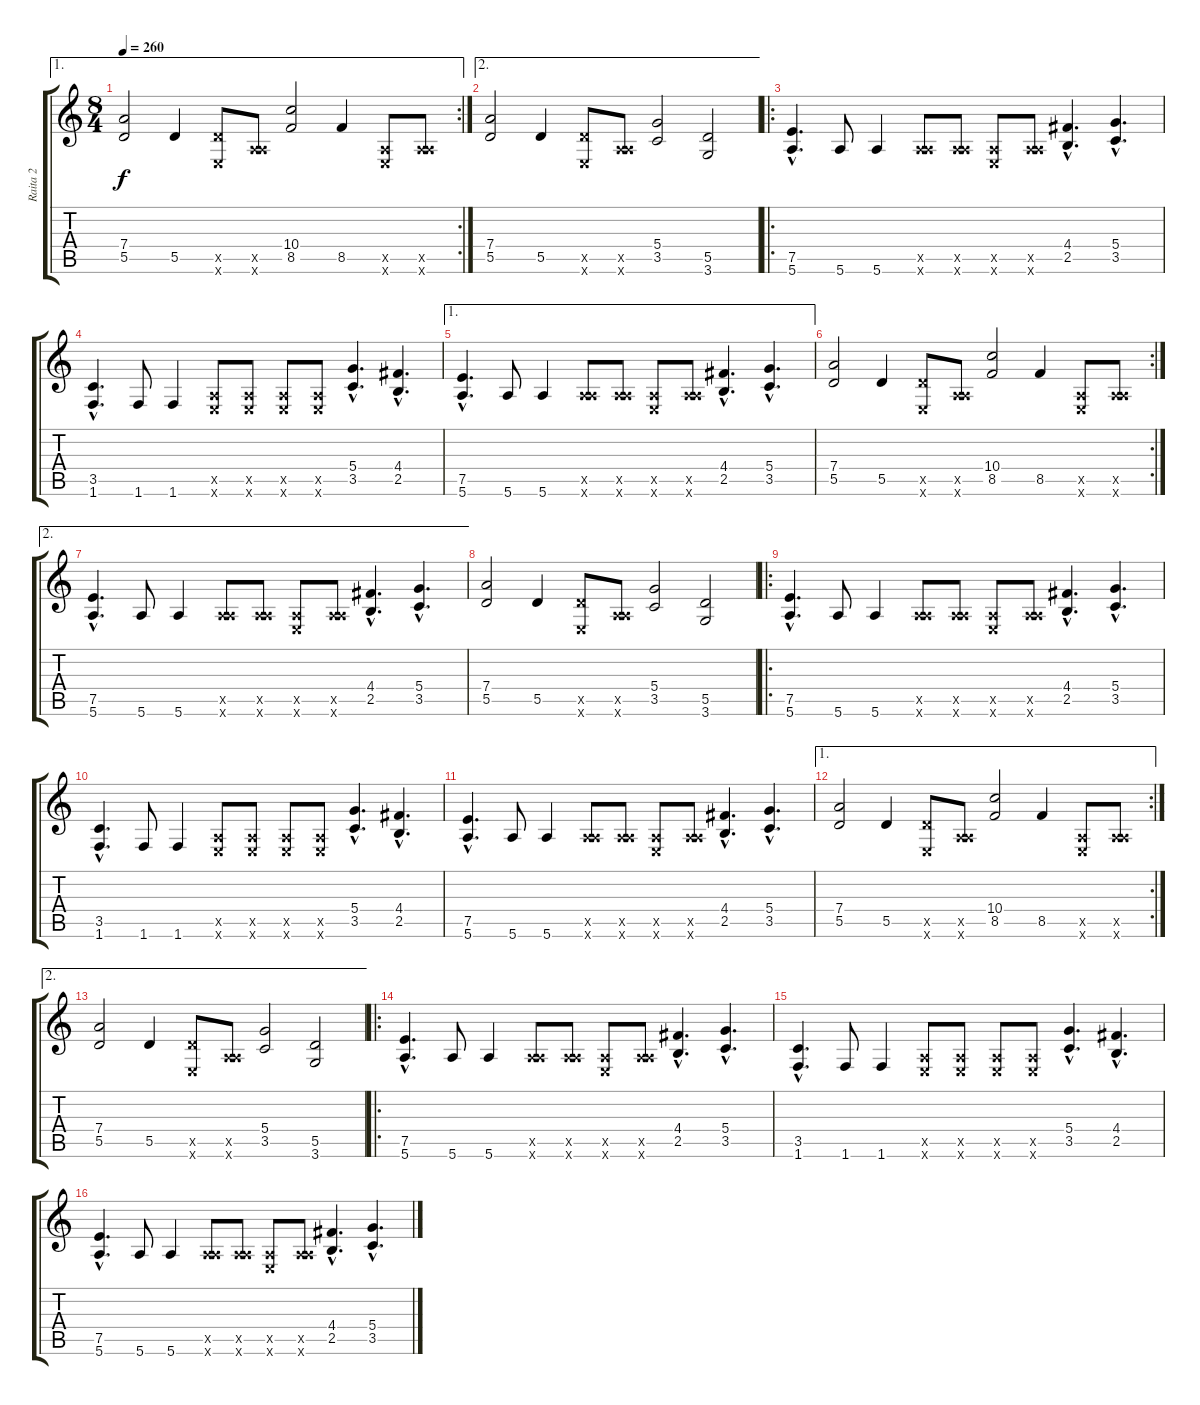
\track ("Raita 2" "Raita 2") {instrument distortionguitar}
\staff {score tabs}
\tuning (E4 B3 G3 D3 A2 E2) {hide}
\ae 1
\rc 2
\ts (8 4)
\tempo 260
\clef g2
\ks c
(7.4 5.5).2{dy f} 5.5.4 (5.5{x} 0.6{x}).8 (0.5{x} 5.6{x}).8 (10.4 8.5).2 8.5.4 (0.5{x} 0.6{x}).8 (0.5{x} 5.6{x}).8 |
\ae 2
(7.4 5.5).2 5.5.4 (5.5{x} 0.6{x}).8 (0.5{x} 5.6{x}).8 (5.4 3.5).2 (5.5 3.6).2 |
\ro
(7.5{hac} 5.6{hac}).4{d} 5.6.8 5.6.4 (0.5{x} 5.6{x}).8 (0.5{x} 5.6{x}).8 (0.5{x} 0.6{x}).8 (0.5{x} 5.6{x}).8 (4.4{hac} 2.5{hac}).4{d} (5.4{hac} 3.5{hac}).4{d} |
(3.5{hac} 1.6{hac}).4{d} 1.6.8 1.6.4 (0.5{x} 0.6{x}).8 (0.5{x} 0.6{x}).8 (0.5{x} 0.6{x}).8 (0.5{x} 0.6{x}).8 (5.4{hac} 3.5{hac}).4{d} (4.4{hac} 2.5{hac}).4{d} |
\ae 1
(7.5{hac} 5.6{hac}).4{d} 5.6.8 5.6.4 (0.5{x} 5.6{x}).8 (0.5{x} 5.6{x}).8 (0.5{x} 0.6{x}).8 (0.5{x} 5.6{x}).8 (4.4{hac} 2.5{hac}).4{d} (5.4{hac} 3.5{hac}).4{d} |
\rc 2
(7.4 5.5).2 5.5.4 (5.5{x} 0.6{x}).8 (0.5{x} 5.6{x}).8 (10.4 8.5).2 8.5.4 (0.5{x} 0.6{x}).8 (0.5{x} 5.6{x}).8 |
\ae 2
(7.5{hac} 5.6{hac}).4{d} 5.6.8 5.6.4 (0.5{x} 5.6{x}).8 (0.5{x} 5.6{x}).8 (0.5{x} 0.6{x}).8 (0.5{x} 5.6{x}).8 (4.4{hac} 2.5{hac}).4{d} (5.4{hac} 3.5{hac}).4{d} |
(7.4 5.5).2 5.5.4 (5.5{x} 0.6{x}).8 (0.5{x} 5.6{x}).8 (5.4 3.5).2 (5.5 3.6).2 |
\ro
(7.5{hac} 5.6{hac}).4{d} 5.6.8 5.6.4 (0.5{x} 5.6{x}).8 (0.5{x} 5.6{x}).8 (0.5{x} 0.6{x}).8 (0.5{x} 5.6{x}).8 (4.4{hac} 2.5{hac}).4{d} (5.4{hac} 3.5{hac}).4{d} |
(3.5{hac} 1.6{hac}).4{d} 1.6.8 1.6.4 (0.5{x} 0.6{x}).8 (0.5{x} 0.6{x}).8 (0.5{x} 0.6{x}).8 (0.5{x} 0.6{x}).8 (5.4{hac} 3.5{hac}).4{d} (4.4{hac} 2.5{hac}).4{d} |
(7.5{hac} 5.6{hac}).4{d} 5.6.8 5.6.4 (0.5{x} 5.6{x}).8 (0.5{x} 5.6{x}).8 (0.5{x} 0.6{x}).8 (0.5{x} 5.6{x}).8 (4.4{hac} 2.5{hac}).4{d} (5.4{hac} 3.5{hac}).4{d} |
\ae 1
\rc 2
(7.4 5.5).2 5.5.4 (5.5{x} 0.6{x}).8 (0.5{x} 5.6{x}).8 (10.4 8.5).2 8.5.4 (0.5{x} 0.6{x}).8 (0.5{x} 5.6{x}).8 |
\ae 2
(7.4 5.5).2 5.5.4 (5.5{x} 0.6{x}).8 (0.5{x} 5.6{x}).8 (5.4 3.5).2 (5.5 3.6).2 |
\ro
(7.5{hac} 5.6{hac}).4{d} 5.6.8 5.6.4 (0.5{x} 5.6{x}).8 (0.5{x} 5.6{x}).8 (0.5{x} 0.6{x}).8 (0.5{x} 5.6{x}).8 (4.4{hac} 2.5{hac}).4{d} (5.4{hac} 3.5{hac}).4{d} |
(3.5{hac} 1.6{hac}).4{d} 1.6.8 1.6.4 (0.5{x} 0.6{x}).8 (0.5{x} 0.6{x}).8 (0.5{x} 0.6{x}).8 (0.5{x} 0.6{x}).8 (5.4{hac} 3.5{hac}).4{d} (4.4{hac} 2.5{hac}).4{d} |
(7.5{hac} 5.6{hac}).4{d} 5.6.8 5.6.4 (0.5{x} 5.6{x}).8 (0.5{x} 5.6{x}).8 (0.5{x} 0.6{x}).8 (0.5{x} 5.6{x}).8 (4.4{hac} 2.5{hac}).4{d} (5.4{hac} 3.5{hac}).4{d}
